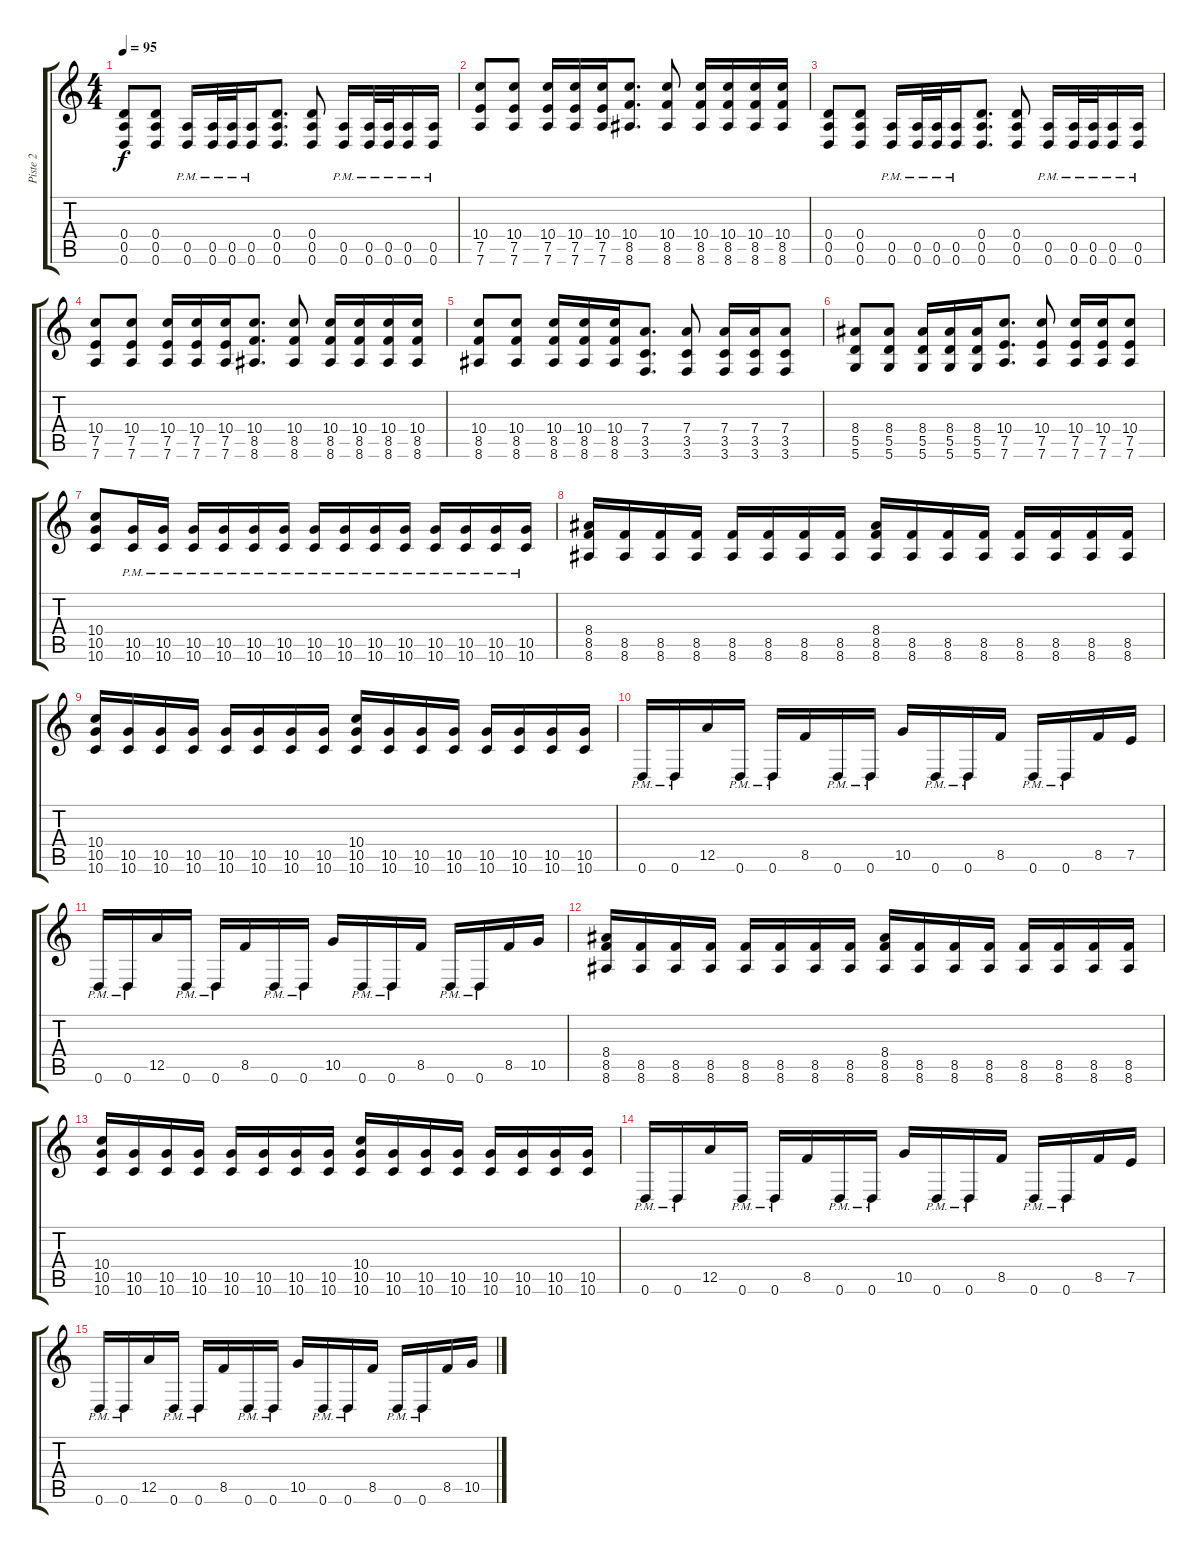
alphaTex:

\track ("Piste 2" "Piste 2") {instrument distortionguitar}
\staff {score tabs}
\tuning (E4 B3 G3 D3 A2 D2) {hide}
\ts (4 4)
\tempo 95
\clef g2
\ks c
(0.4 0.5 0.6).8{dy f} (0.4 0.5 0.6).8 (0.5{pm} 0.6).16 (0.5{pm} 0.6{pm}).32 (0.5{pm} 0.6{pm}).32 (0.5{pm} 0.6{pm}).16 (0.4 0.5 0.6).8{d} (0.4 0.5 0.6).8 (0.5{pm} 0.6{pm}).16 (0.5{pm} 0.6{pm}).32 (0.5{pm} 0.6{pm}).32 (0.5{pm} 0.6{pm}).16 (0.5{pm} 0.6{pm}).16 |
(10.4 7.5 7.6).8 (10.4 7.5 7.6).8 (10.4 7.5 7.6).16 (10.4 7.5 7.6).16 (10.4 7.5 7.6).16 (10.4 8.5 8.6).8{d} (10.4 8.5 8.6).8 (10.4 8.5 8.6).16 (10.4 8.5 8.6).16 (10.4 8.5 8.6).16 (10.4 8.5 8.6).16 |
(0.4 0.5 0.6).8 (0.4 0.5 0.6).8 (0.5{pm} 0.6).16 (0.5{pm} 0.6{pm}).32 (0.5{pm} 0.6{pm}).32 (0.5{pm} 0.6{pm}).16 (0.4 0.5 0.6).8{d} (0.4 0.5 0.6).8 (0.5{pm} 0.6{pm}).16 (0.5{pm} 0.6{pm}).32 (0.5{pm} 0.6{pm}).32 (0.5{pm} 0.6{pm}).16 (0.5{pm} 0.6{pm}).16 |
(10.4 7.5 7.6).8 (10.4 7.5 7.6).8 (10.4 7.5 7.6).16 (10.4 7.5 7.6).16 (10.4 7.5 7.6).16 (10.4 8.5 8.6).8{d} (10.4 8.5 8.6).8 (10.4 8.5 8.6).16 (10.4 8.5 8.6).16 (10.4 8.5 8.6).16 (10.4 8.5 8.6).16 |
(10.4 8.5 8.6).8 (10.4 8.5 8.6).8 (10.4 8.5 8.6).16 (10.4 8.5 8.6).16 (10.4 8.5 8.6).16 (7.4 3.5 3.6).8{d} (7.4 3.5 3.6).8 (7.4 3.5 3.6).16 (7.4 3.5 3.6).16 (7.4 3.5 3.6).8 |
(8.4 5.5 5.6).8 (8.4 5.5 5.6).8 (8.4 5.5 5.6).16 (8.4 5.5 5.6).16 (8.4 5.5 5.6).16 (10.4 7.5 7.6).8{d} (10.4 7.5 7.6).8 (10.4 7.5 7.6).16 (10.4 7.5 7.6).16 (10.4 7.5 7.6).8 |
(10.4 10.5 10.6).8 (10.5{pm} 10.6{pm}).16 (10.5{pm} 10.6{pm}).16 (10.5{pm} 10.6{pm}).16 (10.5{pm} 10.6{pm}).16 (10.5{pm} 10.6{pm}).16 (10.5{pm} 10.6{pm}).16 (10.5{pm} 10.6{pm}).16 (10.5{pm} 10.6{pm}).16 (10.5{pm} 10.6{pm}).16 (10.5{pm} 10.6{pm}).16 (10.5{pm} 10.6{pm}).16 (10.5{pm} 10.6{pm}).16 (10.5{pm} 10.6{pm}).16 (10.5{pm} 10.6{pm}).16 |
(8.4 8.5 8.6).16 (8.5 8.6).16 (8.5 8.6).16 (8.5 8.6).16 (8.5 8.6).16 (8.5 8.6).16 (8.5 8.6).16 (8.5 8.6).16 (8.4 8.5 8.6).16 (8.5 8.6).16 (8.5 8.6).16 (8.5 8.6).16 (8.5 8.6).16 (8.5 8.6).16 (8.5 8.6).16 (8.5 8.6).16 |
(10.4 10.5 10.6).16 (10.5 10.6).16 (10.5 10.6).16 (10.5 10.6).16 (10.5 10.6).16 (10.5 10.6).16 (10.5 10.6).16 (10.5 10.6).16 (10.4 10.5 10.6).16 (10.5 10.6).16 (10.5 10.6).16 (10.5 10.6).16 (10.5 10.6).16 (10.5 10.6).16 (10.5 10.6).16 (10.5 10.6).16 |
0.6{pm}.16 0.6{pm}.16 12.5.16 0.6{pm}.16 0.6{pm}.16 8.5.16 0.6{pm}.16 0.6{pm}.16 10.5.16 0.6{pm}.16 0.6{pm}.16 8.5.16 0.6{pm}.16 0.6{pm}.16 8.5.16 7.5.16 |
0.6{pm}.16 0.6{pm}.16 12.5.16 0.6{pm}.16 0.6{pm}.16 8.5.16 0.6{pm}.16 0.6{pm}.16 10.5.16 0.6{pm}.16 0.6{pm}.16 8.5.16 0.6{pm}.16 0.6{pm}.16 8.5.16 10.5.16 |
(8.4 8.5 8.6).16 (8.5 8.6).16 (8.5 8.6).16 (8.5 8.6).16 (8.5 8.6).16 (8.5 8.6).16 (8.5 8.6).16 (8.5 8.6).16 (8.4 8.5 8.6).16 (8.5 8.6).16 (8.5 8.6).16 (8.5 8.6).16 (8.5 8.6).16 (8.5 8.6).16 (8.5 8.6).16 (8.5 8.6).16 |
(10.4 10.5 10.6).16 (10.5 10.6).16 (10.5 10.6).16 (10.5 10.6).16 (10.5 10.6).16 (10.5 10.6).16 (10.5 10.6).16 (10.5 10.6).16 (10.4 10.5 10.6).16 (10.5 10.6).16 (10.5 10.6).16 (10.5 10.6).16 (10.5 10.6).16 (10.5 10.6).16 (10.5 10.6).16 (10.5 10.6).16 |
0.6{pm}.16 0.6{pm}.16 12.5.16 0.6{pm}.16 0.6{pm}.16 8.5.16 0.6{pm}.16 0.6{pm}.16 10.5.16 0.6{pm}.16 0.6{pm}.16 8.5.16 0.6{pm}.16 0.6{pm}.16 8.5.16 7.5.16 |
0.6{pm}.16 0.6{pm}.16 12.5.16 0.6{pm}.16 0.6{pm}.16 8.5.16 0.6{pm}.16 0.6{pm}.16 10.5.16 0.6{pm}.16 0.6{pm}.16 8.5.16 0.6{pm}.16 0.6{pm}.16 8.5.16 10.5.16
